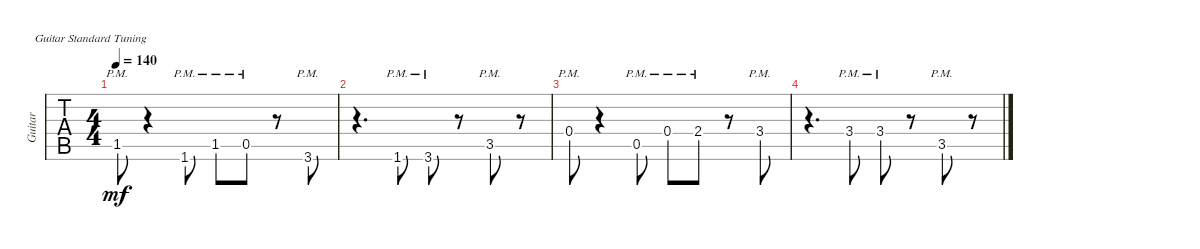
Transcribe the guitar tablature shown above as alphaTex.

\defaultSystemsLayout 4
\bracketExtendMode groupsimilarinstruments
\track ("Guitar" "Guitar") {instrument distortionguitar}
\staff {tabs}
\tuning (E4 B3 G3 D3 A2 E2)
\ts (4 4)
\tempo 140
\clef g2
\ks c
1.5{pm acc #}.8{dy mf instrument distortionguitar beam Up} r.4{beam Down} 1.6{pm}.8{beam Up} 1.5{pm acc #}.8{beam Up} 0.5{pm}.8{beam Up} r.8{beam Down} 3.6{pm}.8{beam Up} |
r.4{d beam Down} 1.6{pm}.8{beam Up} 3.6{pm}.8{beam Up} r.8{beam Down} 3.5{pm}.8{beam Up} r.8{beam Down} |
0.4{pm}.8{beam Up} r.4{beam Down} 0.5{pm}.8{beam Up} 0.4{pm}.8{beam Up} 2.4{pm}.8{beam Up} r.8{beam Down} 3.4{pm}.8{beam Up} |
r.4{d beam Down} 3.4{pm}.8{beam Up} 3.4{pm}.8{beam Up} r.8{beam Down} 3.5{pm}.8{beam Up} r.8{beam Down}
